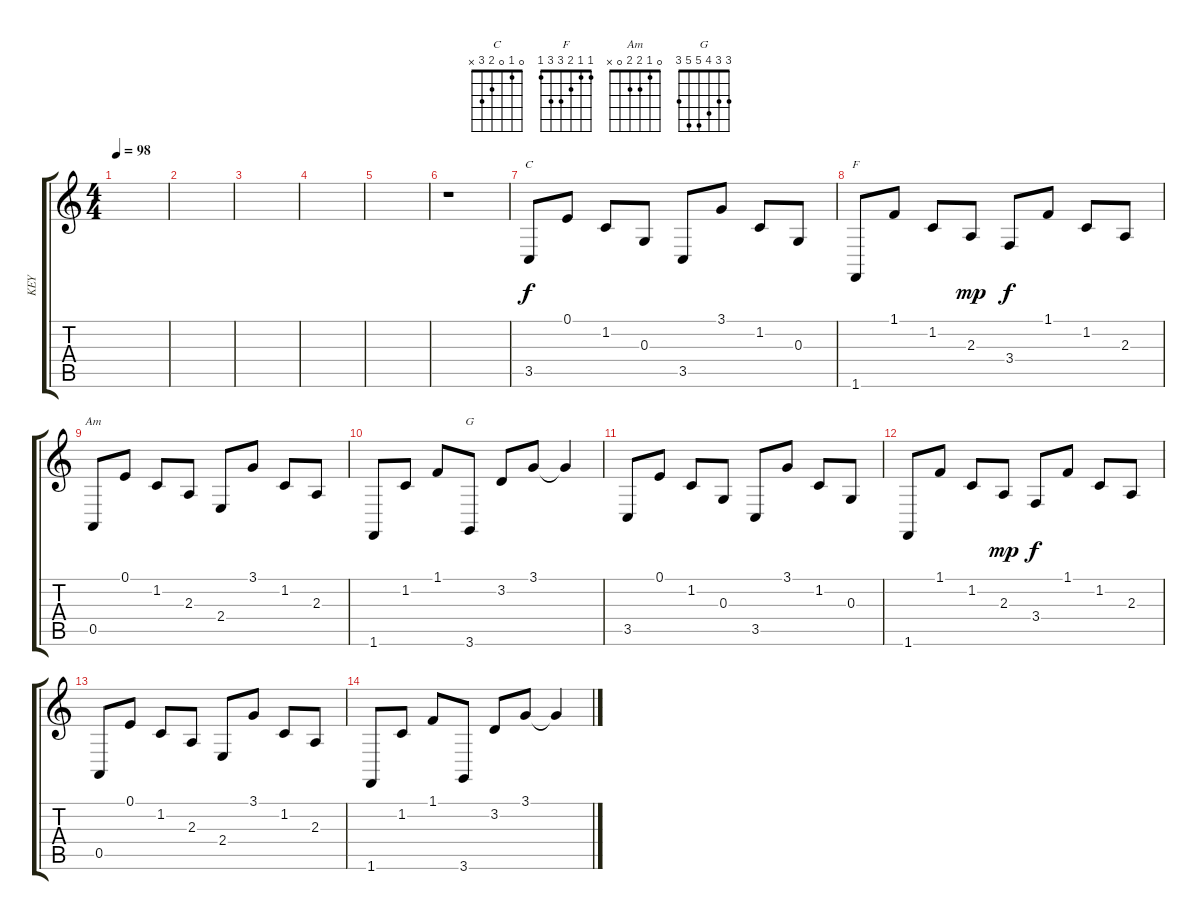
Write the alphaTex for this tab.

\track ("KEY" "KEY") {instrument cello}
\staff {score tabs}
\tuning (E4 B3 G3 D3 A2 E2) {hide}
\chord ("C" 0 1 0 2 3 x)
\chord ("F" 1 1 2 3 3 1)
\chord ("Am" 0 1 2 2 0 x)
\chord ("G" 3 3 4 5 5 3)
\ts (4 4)
\tempo 98
\clef g2
\ks c
|
|
|
|
|
r.1 |
3.5.8{ch "C"} 0.1.8 1.2.8 0.3.8 3.5.8 3.1.8 1.2.8 0.3.8 |
1.6.8{ch "F"} 1.1.8 1.2.8 2.3.8{dy mp} 3.4.8{dy f} 1.1.8 1.2.8 2.3.8 |
0.5.8{ch "Am"} 0.1.8 1.2.8 2.3.8 2.4.8 3.1.8 1.2.8 2.3.8 |
1.6.8 1.2.8 1.1.8 3.6.8{ch "G"} 3.2.8 3.1.8 3.1{t}.4 |
3.5.8 0.1.8 1.2.8 0.3.8 3.5.8 3.1.8 1.2.8 0.3.8 |
1.6.8 1.1.8 1.2.8 2.3.8{dy mp} 3.4.8{dy f} 1.1.8 1.2.8 2.3.8 |
0.5.8 0.1.8 1.2.8 2.3.8 2.4.8 3.1.8 1.2.8 2.3.8 |
1.6.8 1.2.8 1.1.8 3.6.8 3.2.8 3.1.8 3.1{t}.4
